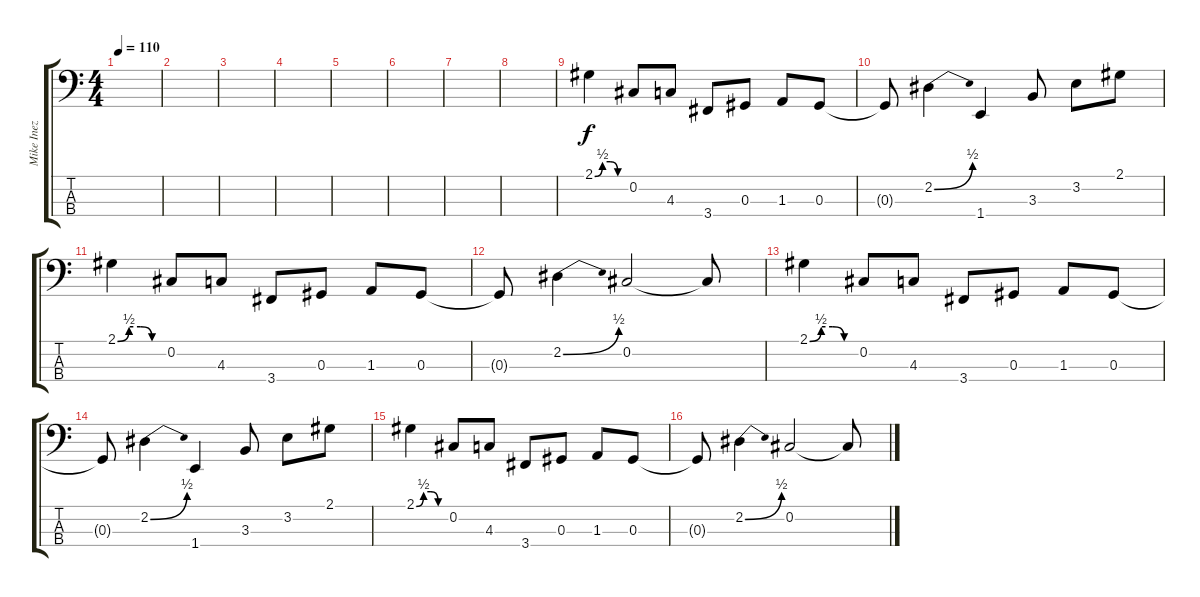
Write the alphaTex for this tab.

\track ("Mike Inez" "Mike Inez") {instrument electricbasspick}
\staff {score tabs}
\tuning (Gb2 Db2 Ab1 Eb1) {hide}
\ts (4 4)
\tempo 110
\clef f4
\ks c
|
|
|
|
|
|
|
|
2.1{be (custom 0 0 15 2 30 2 45 0 60 0)}.4 0.2.8 4.3.8 3.4.8 0.3.8 1.3.8 0.3.8 |
0.3{t}.8 2.2{be (bend 0 0 60 2)}.4 1.4.4 3.3.8 3.2.8 2.1.8 |
2.1{be (custom 0 0 15 2 30 2 45 0 60 0)}.4 0.2.8 4.3.8 3.4.8 0.3.8 1.3.8 0.3.8 |
0.3{t}.8 2.2{be (bend 0 0 60 2)}.4 0.2.2 0.2{t}.8 |
2.1{be (custom 0 0 15 2 30 2 45 0 60 0)}.4 0.2.8 4.3.8 3.4.8 0.3.8 1.3.8 0.3.8 |
0.3{t}.8 2.2{be (bend 0 0 60 2)}.4 1.4.4 3.3.8 3.2.8 2.1.8 |
2.1{be (custom 0 0 15 2 30 2 45 0 60 0)}.4 0.2.8 4.3.8 3.4.8 0.3.8 1.3.8 0.3.8 |
0.3{t}.8 2.2{be (bend 0 0 60 2)}.4 0.2.2 0.2{t}.8
